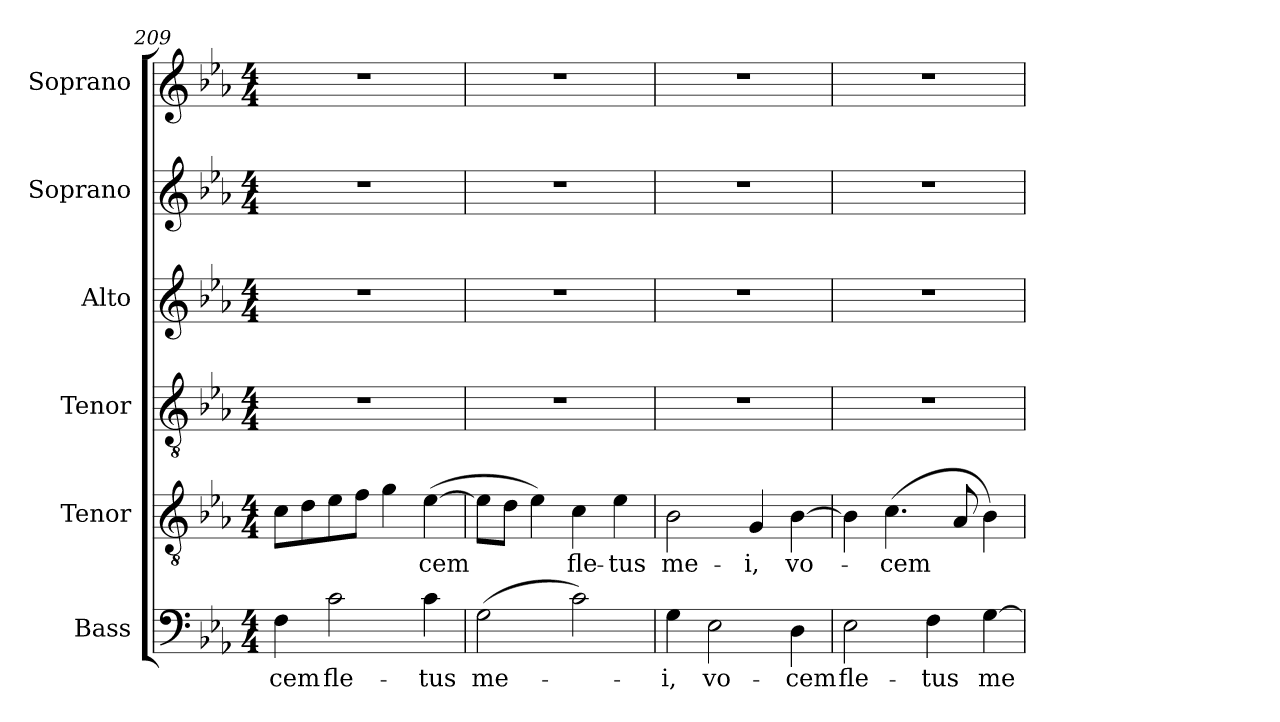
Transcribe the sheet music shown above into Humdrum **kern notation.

**kern	**text	**kern	**text	**kern	**kern	**kern	**kern
*part6	*part6	*part5	*part5	*part4	*part3	*part2	*part1
*staff6	*staff6	*staff5	*staff5	*staff4	*staff3	*staff2	*staff1
*I"Bass	*	*I"Tenor	*	*I"Tenor	*I"Alto	*I"Soprano	*I"Soprano
*I'B	*	*I'T	*	*I'T	*I'A	*I'S	*I'S
*clefF4	*	*clefGv2	*	*clefGv2	*clefG2	*clefG2	*clefG2
*	*	*ITrd7c12	*	*ITrd7c12	*	*	*
*k[b-e-a-]	*	*k[b-e-a-]	*	*k[b-e-a-]	*k[b-e-a-]	*k[b-e-a-]	*k[b-e-a-]
*E-:	*	*E-:	*	*E-:	*E-:	*E-:	*E-:
*M4/4	*	*M4/4	*	*M4/4	*M4/4	*M4/4	*M4/4
=209	=209	=209	=209	=209	=209	=209	=209
!	!LO:LY:b:color=#000000	!	!	!	!	!	!
4Fi\	-cem	8Ci\L	.	1r	1r	1r	1r
.	.	8Di\	.	.	.	.	.
!	!LO:LY:b:color=#000000	!	!	!	!	!	!
2ci\	fle-	8E-i\	.	.	.	.	.
.	.	8Fi\J	.	.	.	.	.
.	.	4Gi\	.	.	.	.	.
!	!LO:LY:b:color=#000000	!	!	!	!	!	!
!	!	!	!LO:LY:b:color=#000000	!	!	!	!
4ci\	-tus	([4E-i\	-cem	.	.	.	.
=210	=210	=210	=210	=210	=210	=210	=210
!	!LO:LY:b:color=#000000	!	!	!	!	!	!
(2Gi\	me-	8E-i\L]	.	1r	1r	1r	1r
.	.	8Di\J	.	.	.	.	.
.	.	4E-i\)	.	.	.	.	.
!	!	!	!LO:LY:b:color=#000000	!	!	!	!
2ci\)	.	4Ci\	fle-	.	.	.	.
!	!	!	!LO:LY:b:color=#000000	!	!	!	!
.	.	4E-i\	-tus	.	.	.	.
!!LO:LB:g=z
=211	=211	=211	=211	=211	=211	=211	=211
!	!LO:LY:b:color=#000000	!	!	!	!	!	!
!	!	!	!LO:LY:b:color=#000000	!	!	!	!
4Gi\	-i,	2BB-i\	me-	1r	1r	1r	1r
!	!LO:LY:b:color=#000000	!	!	!	!	!	!
2E-i\	vo-	.	.	.	.	.	.
!	!	!	!LO:LY:b:color=#000000	!	!	!	!
.	.	4GGi/	-i,	.	.	.	.
!	!LO:LY:b:color=#000000	!	!	!	!	!	!
!	!	!	!LO:LY:b:color=#000000	!	!	!	!
4Di\	-cem	[4BB-i\	vo-	.	.	.	.
=212	=212	=212	=212	=212	=212	=212	=212
!	!LO:LY:b:color=#000000	!	!	!	!	!	!
2E-i\	fle-	4BB-i\]	.	1r	1r	1r	1r
!	!	!	!LO:LY:b:color=#000000	!	!	!	!
.	.	(4.Ci\	-cem	.	.	.	.
!	!LO:LY:b:color=#000000	!	!	!	!	!	!
4Fi\	-tus	.	.	.	.	.	.
.	.	8AA-i/	.	.	.	.	.
!	!LO:LY:b:color=#000000	!	!	!	!	!	!
[4Gi\	me-	4BB-i\)	.	.	.	.	.
=	=	=	=	=	=	=	=
*-	*-	*-	*-	*-	*-	*-	*-
